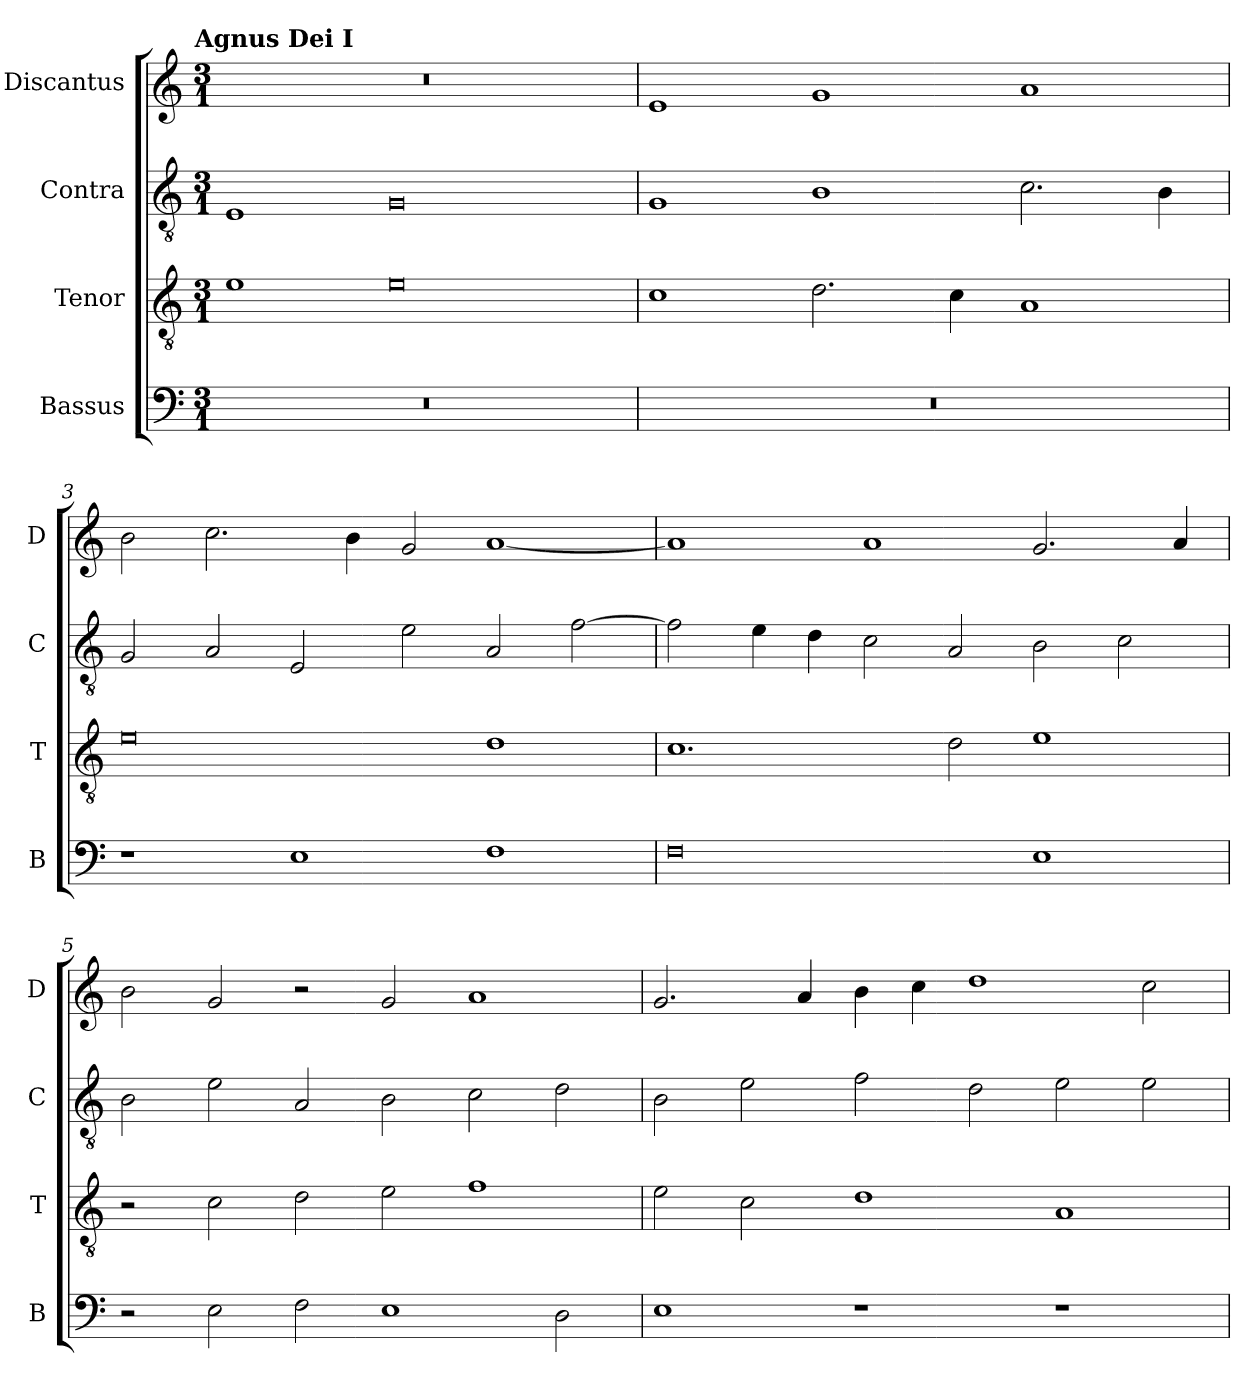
**kern	**kern	**kern	**kern
*part4	*part3	*part2	*part1
*staff4	*staff3	*staff2	*staff1
*I"Bassus	*I"Tenor	*I"Contra	*I"Discantus
*I'B	*I'T	*I'C	*I'D
*clefF4	*clefGv2	*clefGv2	*clefG2
*k[]	*k[]	*k[]	*k[]
!!LO:TX:omd:t=Agnus Dei I
*M3/1	*M3/1	*M3/1	*M3/1
=1	=1	=1	=1
0.r	1e	1E	0.r
.	0e	0G	.
=2	=2	=2	=2
0.r	1c	1G	1e
.	2.d\	1B	1g
.	4c\	.	.
.	1A	2.c\	1a
.	.	4B\	.
=3	=3	=3	=3
1r	0e	2G/	2b\
.	.	2A/	2.cc\
1E	.	2E/	.
.	.	.	4b\
.	.	2e\	2g/
1F	1d	2A/	[1a
.	.	[2f\	.
=4	=4	=4	=4
0F	1.c	2f\]	1a]
.	.	4e\	.
.	.	4d\	.
.	.	2c\	1a
.	2d\	2A/	.
1E	1e	2B\	2.g/
.	.	2c\	.
.	.	.	4a/
=5	=5	=5	=5
2r	2r	2B\	2b\
2E\	2c\	2e\	2g/
2F\	2d\	2A/	2r
1E	2e\	2B\	2g/
.	1f	2c\	1a
2D\	.	2d\	.
=6	=6	=6	=6
1E	2e\	2B\	2.g/
.	2c\	2e\	.
.	.	.	4a/
1r	1d	2f\	4b\
.	.	.	4cc\
.	.	2d\	1dd
1r	1A	2e\	.
.	.	2e\	2cc\
=	=	=	=
*-	*-	*-	*-
